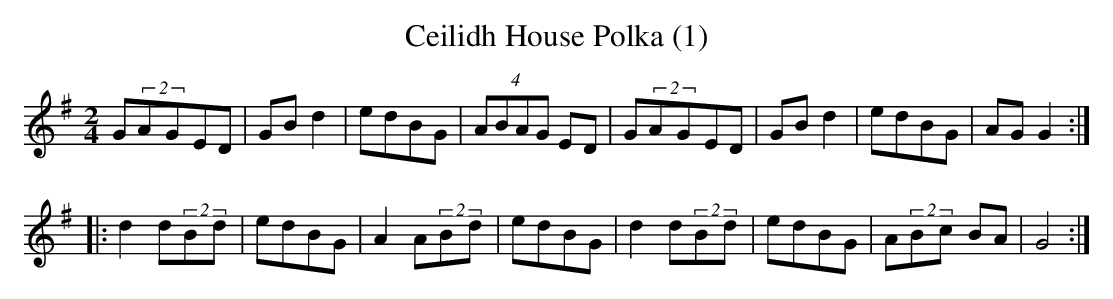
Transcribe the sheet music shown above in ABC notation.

X:1
T:Ceilidh House Polka (1)
M:2/4
L:1/8
K:G
G(2AGED | GBd2 | edBG | (4ABAG ED | G(2AGED | GBd2 | edBG  | AGG2 ::
d2d(2Bd | edBG | A2A(2Bd | edBG | d2d(2Bd | edBG | A(2Bc BA | G4 :|
